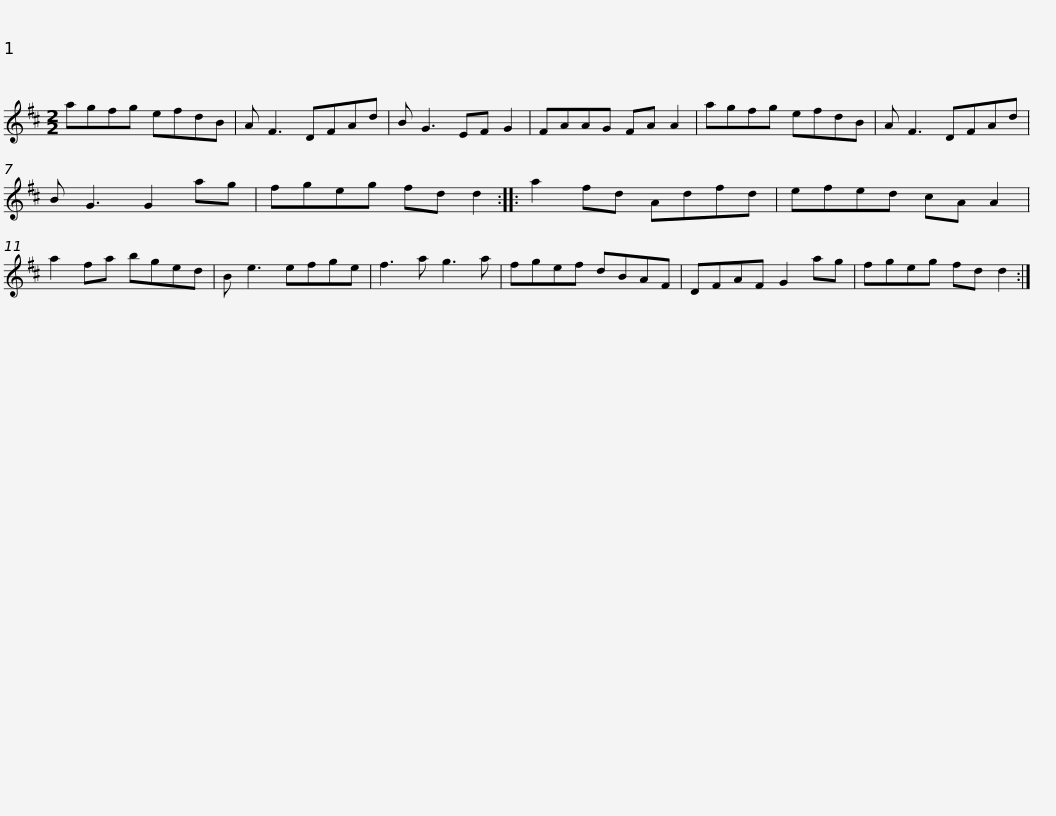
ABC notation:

X:1
L:1/8
M:2/2
I:linebreak $
K:D
V:1 treble
V:1
 agfg efdB | A F3 DFAd | B G3 EF G2 | FAAG FA A2 | agfg efdB | %5
 A F3 DFAd |$ B G3 G2 ag | fgeg fd d2 :: a2 fd Adfd | efed cA A2 | %10
 a2 fa bged | B e3 efge |$ f3 a g3 a | fgef dBAF | DFAF G2 ag | %15
 fgeg fd d2 :| %16
